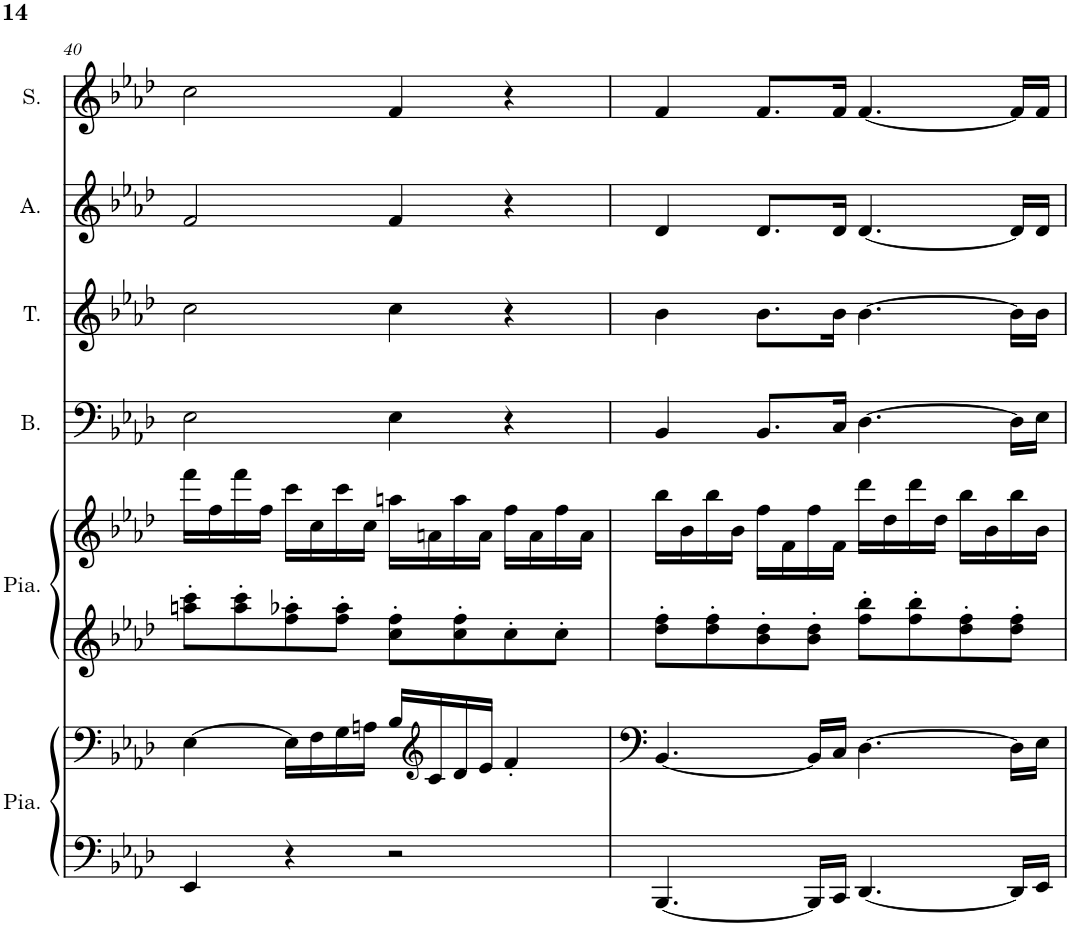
**kern	**kern	**kern	**kern	**kern	**kern	**kern	**kern
*part6	*part6	*part5	*part5	*part4	*part3	*part2	*part1
*staff8	*staff7	*staff6	*staff5	*staff4	*staff3	*staff2	*staff1
*I"Piano, main gauche	*	*I"Piano, main droite	*	*I"Basse	*I"Ténor	*I"Alto	*I"Soprano
*I'Pia.	*	*I'Pia.	*	*I'B.	*I'T.	*I'A.	*I'S.
!!LO:PB:g=z
*clefF4	*clefF4	*clefG2	*clefG2	*clefF4	*clefG2	*clefG2	*clefG2
*k[b-e-a-d-]	*k[b-e-a-d-]	*k[b-e-a-d-]	*k[b-e-a-d-]	*k[b-e-a-d-]	*k[b-e-a-d-]	*k[b-e-a-d-]	*k[b-e-a-d-]
*M4/4	*M4/4	*M4/4	*M4/4	*M4/4	*M4/4	*M4/4	*M4/4
=40	=40	=40	=40	=40	=40	=40	=40
4EE-/	[4E-\	8aan\' 8ccc\'L	16fff\LL	2E-\	2cc\	2f/	2cc\
.	.	.	16ff\	.	.	.	.
.	.	8aa\' 8ccc\'	16fff\	.	.	.	.
.	.	.	16ff\JJ	.	.	.	.
4r	16E-\LL]	8ff\' 8aa-X\'	16ccc\LL	.	.	.	.
.	16F\	.	16cc\	.	.	.	.
.	16G\	8ff\' 8aa-\'J	16ccc\	.	.	.	.
.	16An\JJ	.	16cc\JJ	.	.	.	.
2r	16B-/LL	8cc\' 8ff\'L	16aan\LL	4E-\	4cc\	4f/	4f/
*	*clefG2	*	*	*	*	*	*
.	16c/	.	16an\	.	.	.	.
.	16d-/	8cc\' 8ff\'	16aa\	.	.	.	.
.	16e-/JJ	.	16a\JJ	.	.	.	.
.	4f'/	8cc'\	16ff\LL	4r	4r	4r	4r
.	.	.	16a\	.	.	.	.
.	.	8cc'\J	16ff\	.	.	.	.
.	.	.	16a\JJ	.	.	.	.
=41	=41	=41	=41	=41	=41	=41	=41
[4.BBB-/	[4.BB-/	8dd-\' 8ff\'L	16bb-\LL	4BB-/	4b-\	4d-/	4f/
.	.	.	16b-\	.	.	.	.
.	.	8dd-\' 8ff\'	16bb-\	.	.	.	.
.	.	.	16b-\JJ	.	.	.	.
.	.	8b-\' 8dd-\'	16ff\LL	8.BB-/L	8.b-\L	8.d-/L	8.f/L
.	.	.	16f\	.	.	.	.
16BBB-/LL]	16BB-/LL]	8b-\' 8dd-\'J	16ff\	.	.	.	.
16CC/JJ	16C/JJ	.	16f\JJ	16C/Jk	16b-\Jk	16d-/Jk	16f/Jk
[4.DD-/	[4.D-\	8ff\' 8bb-\'L	16ddd-\LL	[4.D-\	[4.b-\	[4.d-/	[4.f/
.	.	.	16dd-\	.	.	.	.
.	.	8ff\' 8bb-\'	16ddd-\	.	.	.	.
.	.	.	16dd-\JJ	.	.	.	.
.	.	8dd-\' 8ff\'	16bb-\LL	.	.	.	.
.	.	.	16b-\	.	.	.	.
16DD-/LL]	16D-\LL]	8dd-\' 8ff\'J	16bb-\	16D-\LL]	16b-\LL]	16d-/LL]	16f/LL]
16EE-/JJ	16E-\JJ	.	16b-\JJ	16E-\JJ	16b-\JJ	16d-/JJ	16f/JJ
=	=	=	=	=	=	=	=
*-	*-	*-	*-	*-	*-	*-	*-
